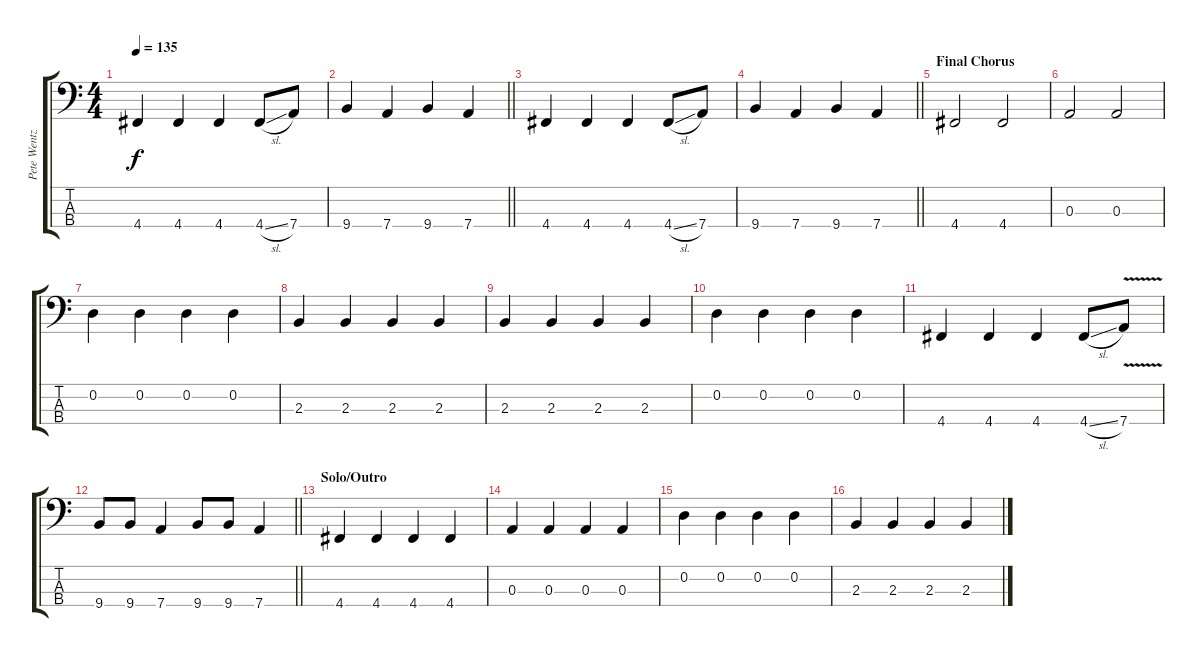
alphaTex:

\track ("Pete Wentz" "Pete Wentz") {instrument electricbassfinger}
\staff {score tabs}
\tuning (G2 D2 A1 D1) {hide}
\ts (4 4)
\tempo 135
\clef f4
\ks c
4.4.4{dy f} 4.4.4 4.4.4 4.4{sl}.8 7.4.8 |
\barLineRight lightlight
9.4.4 7.4.4 9.4.4 7.4.4 |
4.4.4 4.4.4 4.4.4 4.4{sl}.8 7.4.8 |
\barLineRight lightlight
9.4.4 7.4.4 9.4.4 7.4.4 |
\section ("" "Final Chorus")
4.4.2 4.4.2 |
0.3.2 0.3.2 |
0.2.4 0.2.4 0.2.4 0.2.4 |
2.3.4 2.3.4 2.3.4 2.3.4 |
2.3.4 2.3.4 2.3.4 2.3.4 |
0.2.4 0.2.4 0.2.4 0.2.4 |
4.4.4 4.4.4 4.4.4 4.4{sl}.8 7.4{v}.8 |
\barLineRight lightlight
9.4.8 9.4.8 7.4.4 9.4.8 9.4.8 7.4.4 |
\section ("" "Solo/Outro")
4.4.4 4.4.4 4.4.4 4.4.4 |
0.3.4 0.3.4 0.3.4 0.3.4 |
0.2.4 0.2.4 0.2.4 0.2.4 |
2.3.4 2.3.4 2.3.4 2.3.4
